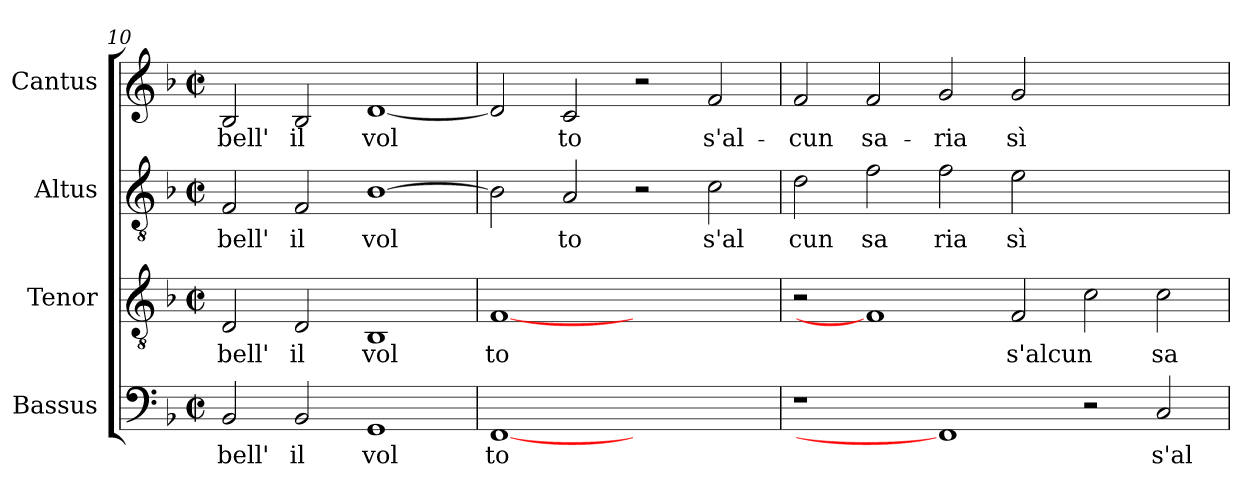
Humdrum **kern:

**kern	**text	**kern	**text	**kern	**text	**kern	**text
*part4	*part4	*part3	*part3	*part2	*part2	*part1	*part1
*staff4	*staff4	*staff3	*staff3	*staff2	*staff2	*staff1	*staff1
*I"Bassus	*	*I"Tenor	*	*I"Altus	*	*I"Cantus	*
*clefF4	*	*clefGv2	*	*clefGv2	*	*clefG2	*
*k[b-]	*	*k[b-]	*	*k[b-]	*	*k[b-]	*
*F:	*	*F:	*	*F:	*	*F:	*
*M2/2	*	*M2/2	*	*M2/2	*	*M2/2	*
*met(c|)	*	*met(c|)	*	*met(c|)	*	*met(c|)	*
=10	=10	=10	=10	=10	=10	=10	=10
!	!LO:LY:b:cj	!	!LO:LY:b:cj	!	!LO:LY:b:cj	!	!LO:LY:b:cj
2BB-/	bell'	2D/	bell'	2F/	bell'	2B-/	bell'
!	!LO:LY:b:cj	!	!LO:LY:b:cj	!	!LO:LY:b:cj	!	!LO:LY:b:cj
2BB-/	il	2D/	il	2F/	il	2B-/	il
!	!LO:LY:b:cj	!	!LO:LY:b:cj	!	!LO:LY:b:cj	!	!LO:LY:b:cj
1GG	vol	1BB-	vol	[>1B-	vol	[<1d	vol-
=11	=11	=11	=11	=11	=11	=11	=11
!	!LO:LY:b:cj	!	!LO:LY:b:cj	!	!LO:LY:b:cj	!	!LO:LY:b:cj
[1FF	to	[1F	to	2B-\]	.	2d/]	--
!	!	!	!	!	!LO:LY:b:cj	!	!LO:LY:b:cj
.	.	.	.	2A/	to	2c/	-to
1ryy	.	1ryy	.	2r	.	2r	.
!	!	!	!	!	!LO:LY:b:cj	!	!LO:LY:b:cj
.	.	.	.	2c\	s'al	2f/	s'al-
=12	=12	=12	=12	=12	=12	=12	=12
!	!	!	!	!	!LO:LY:b:cj	!	!LO:LY:b:cj
1r	.	2r	.	2d\	cun	2f/	-cun
!	!	!	!	!	!LO:LY:b:cj	!	!LO:LY:b:cj
.	.	1F]	.	2f\	sa	2f/	sa-
!	!	!	!	!	!LO:LY:b:cj	!	!LO:LY:b:cj
1FF]	.	.	.	2f\	ria	2g/	-ria
!	!	!	!LO:LY:b:cj	!	!LO:LY:b:cj	!	!LO:LY:b:cj
.	.	2F/	s'alcun	2e\	sì	2g/	sì
!	!	!	!LO:LY:b:cj	!	!	!	!
2r	.	2c\	.	1ryy	.	1ryy	.
!	!LO:LY:b:cj	!	!LO:LY:b:cj	!	!	!	!
2C/	s'al	2c\	sa	.	.	.	.
=	=	=	=	=	=	=	=
*-	*-	*-	*-	*-	*-	*-	*-
